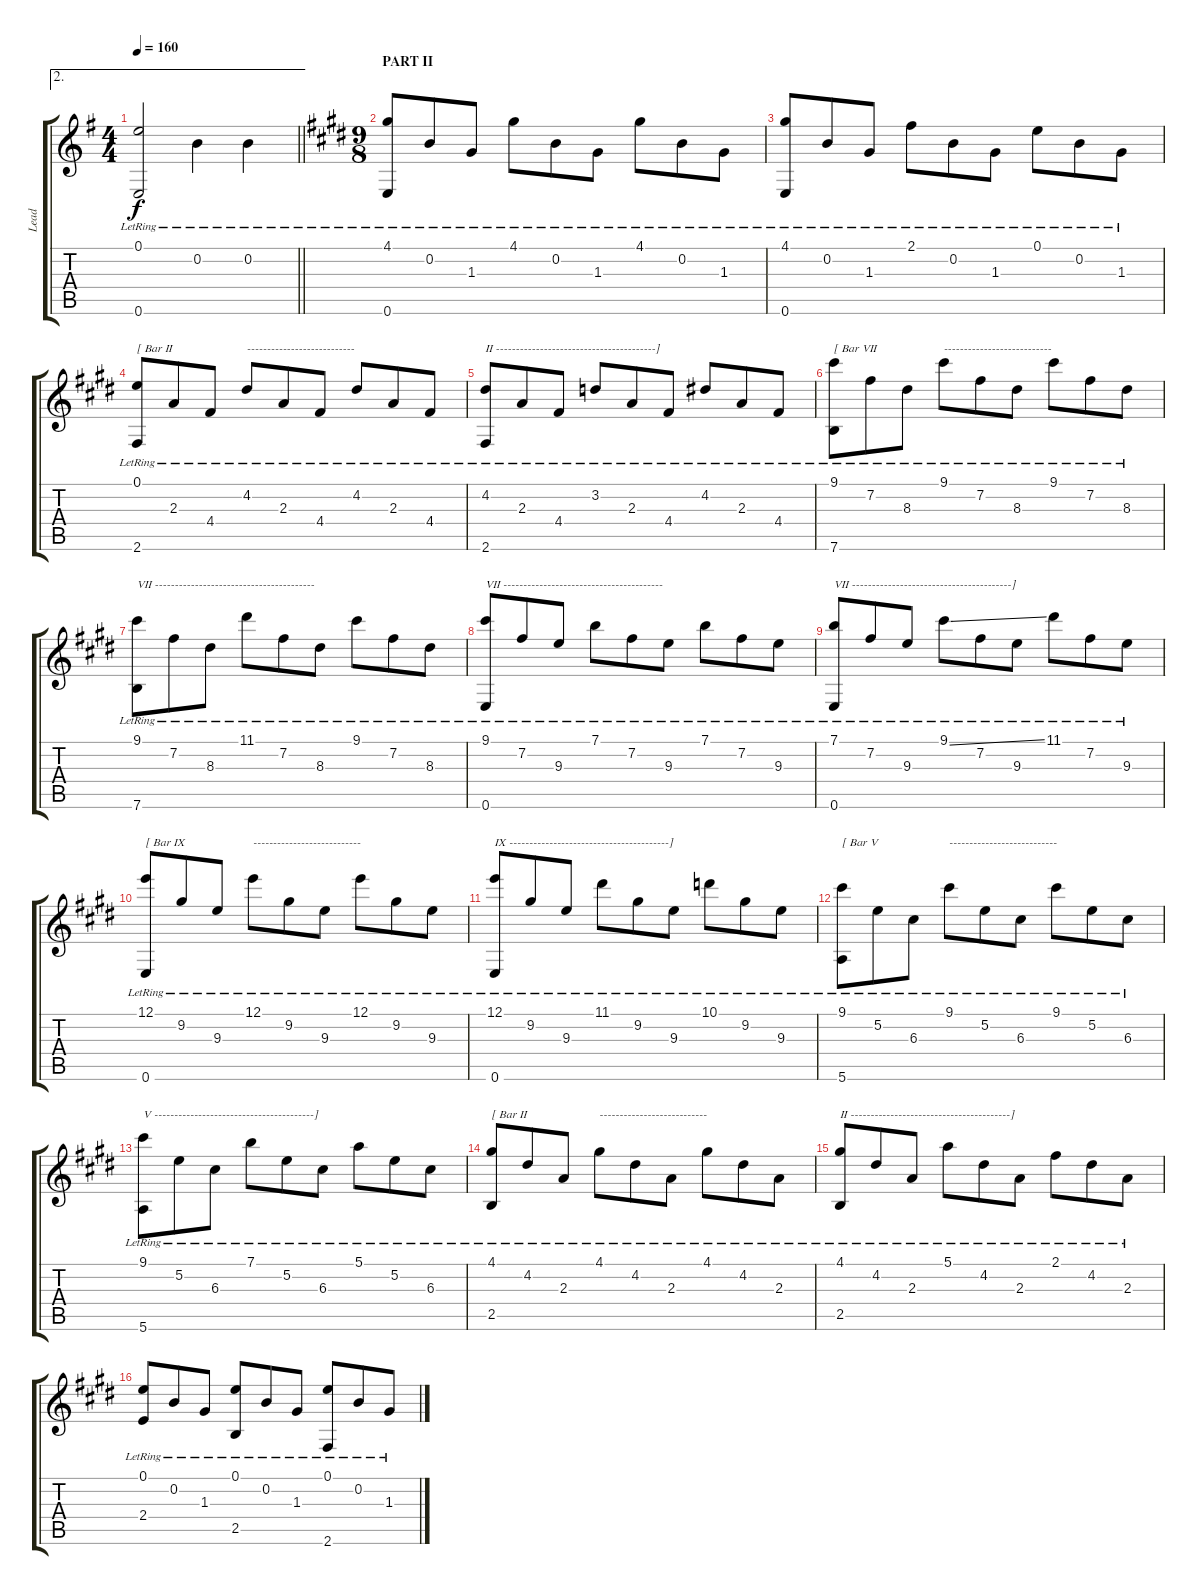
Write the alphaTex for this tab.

\track ("Lead" "Lead") {instrument acousticguitarnylon}
\staff {score tabs}
\tuning (E4 B3 G3 D3 A2 E2) {hide}
\ae 2
\ts (4 4)
\tempo 160
\clef g2
\barLineRight lightlight
\ks g
(0.1{lr} 0.6{lr}).2{dy f} 0.2{lr}.4 0.2{lr}.4 |
\ts (9 8)
\section ("" "PART II")
\ks e
(4.1{lr} 0.6).8 0.2{lr}.8 1.3{lr}.8 4.1{lr}.8 0.2{lr}.8 1.3{lr}.8 4.1{lr}.8 0.2{lr}.8 1.3{lr}.8 |
(4.1{lr} 0.6).8 0.2{lr}.8 1.3{lr}.8 2.1{lr}.8 0.2{lr}.8 1.3{lr}.8 0.1{lr}.8 0.2{lr}.8 1.3{lr}.8 |
(0.1{lr} 2.6).8{txt "[ Bar II"} 2.3{lr}.8 4.4{lr}.8 4.2{lr}.8{txt "---------------------------"} 2.3{lr}.8 4.4{lr}.8 4.2{lr}.8 2.3{lr}.8 4.4{lr}.8 |
(4.2{lr} 2.6).8{txt "II ----------------------------------------]"} 2.3{lr}.8 4.4{lr}.8 3.2{lr}.8 2.3{lr}.8 4.4{lr}.8 4.2{lr}.8 2.3{lr}.8 4.4{lr}.8 |
(9.1{lr} 7.6{lr}).8{txt "[ Bar VII"} 7.2{lr}.8 8.3{lr}.8 9.1{lr}.8{txt "---------------------------"} 7.2{lr}.8 8.3{lr}.8 9.1{lr}.8 7.2{lr}.8 8.3{lr}.8 |
(9.1{lr} 7.6).8{txt "VII ----------------------------------------"} 7.2{lr}.8 8.3{lr}.8 11.1{lr}.8 7.2{lr}.8 8.3{lr}.8 9.1{lr}.8 7.2{lr}.8 8.3{lr}.8 |
(9.1{lr} 0.6{lr}).8{txt "VII ----------------------------------------"} 7.2{lr}.8 9.3{lr}.8 7.1{lr}.8 7.2{lr}.8 9.3{lr}.8 7.1{lr}.8 7.2{lr}.8 9.3{lr}.8 |
(7.1{lr} 0.6).8{txt "VII ----------------------------------------]"} 7.2{lr}.8 9.3{lr}.8 9.1{ss lr}.8 7.2{lr}.8 9.3{lr}.8 11.1{lr}.8 7.2{lr}.8 9.3{lr}.8 |
(12.1{lr} 0.6{lr}).8{txt "[ Bar IX"} 9.2{lr}.8 9.3{lr}.8 12.1{lr}.8{txt "---------------------------"} 9.2{lr}.8 9.3{lr}.8 12.1{lr}.8 9.2{lr}.8 9.3{lr}.8 |
(12.1{lr} 0.6{lr}).8{txt "IX ----------------------------------------]"} 9.2{lr}.8 9.3{lr}.8 11.1{lr}.8 9.2{lr}.8 9.3{lr}.8 10.1{lr}.8 9.2{lr}.8 9.3{lr}.8 |
(9.1{lr} 5.6{lr}).8{txt "[ Bar V"} 5.2{lr}.8 6.3{lr}.8 9.1{lr}.8{txt "---------------------------"} 5.2{lr}.8 6.3{lr}.8 9.1{lr}.8 5.2{lr}.8 6.3{lr}.8 |
(9.1{lr} 5.6{lr}).8{txt "V ----------------------------------------]"} 5.2{lr}.8 6.3{lr}.8 7.1{lr}.8 5.2{lr}.8 6.3{lr}.8 5.1{lr}.8 5.2{lr}.8 6.3{lr}.8 |
(4.1{lr} 2.5).8{txt "[ Bar II"} 4.2{lr}.8 2.3{lr}.8 4.1{lr}.8{txt "---------------------------"} 4.2{lr}.8 2.3{lr}.8 4.1{lr}.8 4.2{lr}.8 2.3{lr}.8 |
(4.1{lr} 2.5).8{txt "II ----------------------------------------]"} 4.2{lr}.8 2.3{lr}.8 5.1{lr}.8 4.2{lr}.8 2.3{lr}.8 2.1{lr}.8 4.2{lr}.8 2.3{lr}.8 |
(0.1{lr} 2.4{lr}).8 0.2{lr}.8 1.3{lr}.8 (0.1{lr} 2.5).8 0.2{lr}.8 1.3{lr}.8 (0.1{lr} 2.6).8 0.2{lr}.8 1.3{lr}.8
